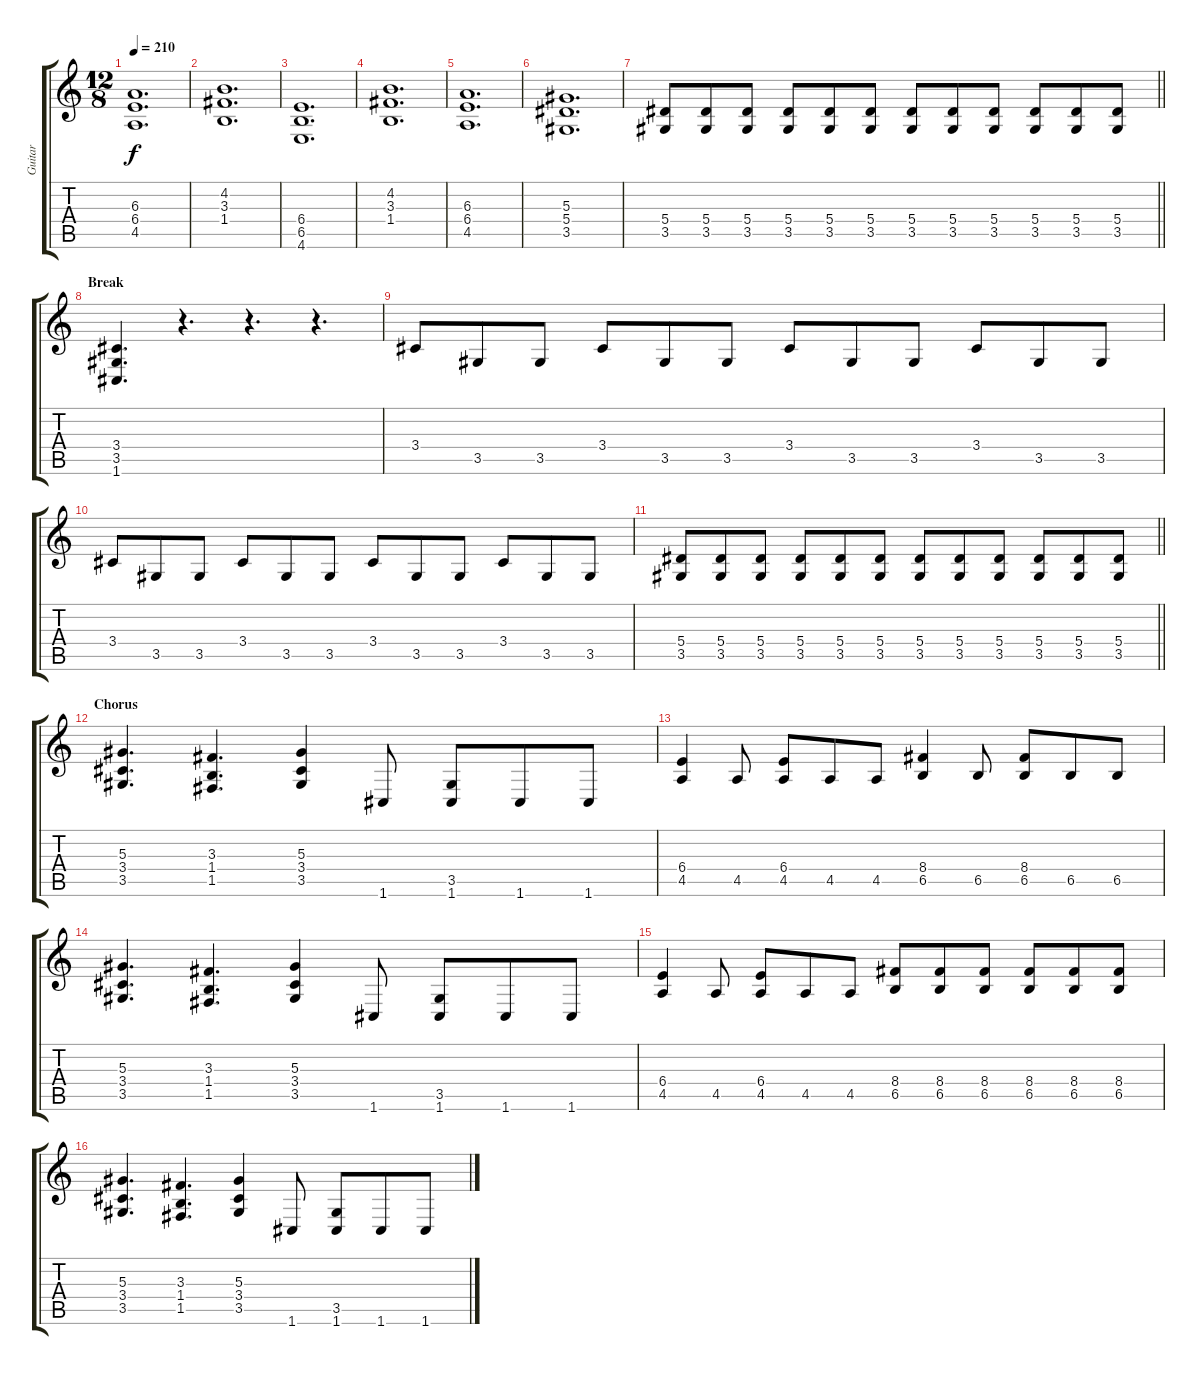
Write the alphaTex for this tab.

\track ("Guitar" "Guitar") {instrument distortionguitar}
\staff {score tabs}
\tuning (C4 G3 Eb3 Bb2 F2 C2) {hide}
\ts (12 8)
\tempo 210
\clef g2
\ks c
(6.3 6.4 4.5).1{d dy f} |
(4.2 3.3 1.4).1{d} |
(6.4 6.5 4.6).1{d} |
(4.2 3.3 1.4).1{d} |
(6.3 6.4 4.5).1{d} |
(5.3 5.4 3.5).1{d} |
\barLineRight lightlight
(5.4 3.5).8 (5.4 3.5).8 (5.4 3.5).8 (5.4 3.5).8 (5.4 3.5).8 (5.4 3.5).8 (5.4 3.5).8 (5.4 3.5).8 (5.4 3.5).8 (5.4 3.5).8 (5.4 3.5).8 (5.4 3.5).8 |
\section ("" "Break")
(3.4 3.5 1.6).4{d} r.4{d} r.4{d} r.4{d} |
3.4.8 3.5.8 3.5.8 3.4.8 3.5.8 3.5.8 3.4.8 3.5.8 3.5.8 3.4.8 3.5.8 3.5.8 |
3.4.8 3.5.8 3.5.8 3.4.8 3.5.8 3.5.8 3.4.8 3.5.8 3.5.8 3.4.8 3.5.8 3.5.8 |
\barLineRight lightlight
(5.4 3.5).8 (5.4 3.5).8 (5.4 3.5).8 (5.4 3.5).8 (5.4 3.5).8 (5.4 3.5).8 (5.4 3.5).8 (5.4 3.5).8 (5.4 3.5).8 (5.4 3.5).8 (5.4 3.5).8 (5.4 3.5).8 |
\section ("" "Chorus")
(5.3 3.4 3.5).4{d} (3.3 1.4 1.5).4{d} (5.3 3.4 3.5).4 1.6.8 (3.5 1.6).8 1.6.8 1.6.8 |
(6.4 4.5).4 4.5.8 (6.4 4.5).8 4.5.8 4.5.8 (8.4 6.5).4 6.5.8 (8.4 6.5).8 6.5.8 6.5.8 |
(5.3 3.4 3.5).4{d} (3.3 1.4 1.5).4{d} (5.3 3.4 3.5).4 1.6.8 (3.5 1.6).8 1.6.8 1.6.8 |
(6.4 4.5).4 4.5.8 (6.4 4.5).8 4.5.8 4.5.8 (8.4 6.5).8 (8.4 6.5).8 (8.4 6.5).8 (8.4 6.5).8 (8.4 6.5).8 (8.4 6.5).8 |
(5.3 3.4 3.5).4{d} (3.3 1.4 1.5).4{d} (5.3 3.4 3.5).4 1.6.8 (3.5 1.6).8 1.6.8 1.6.8
